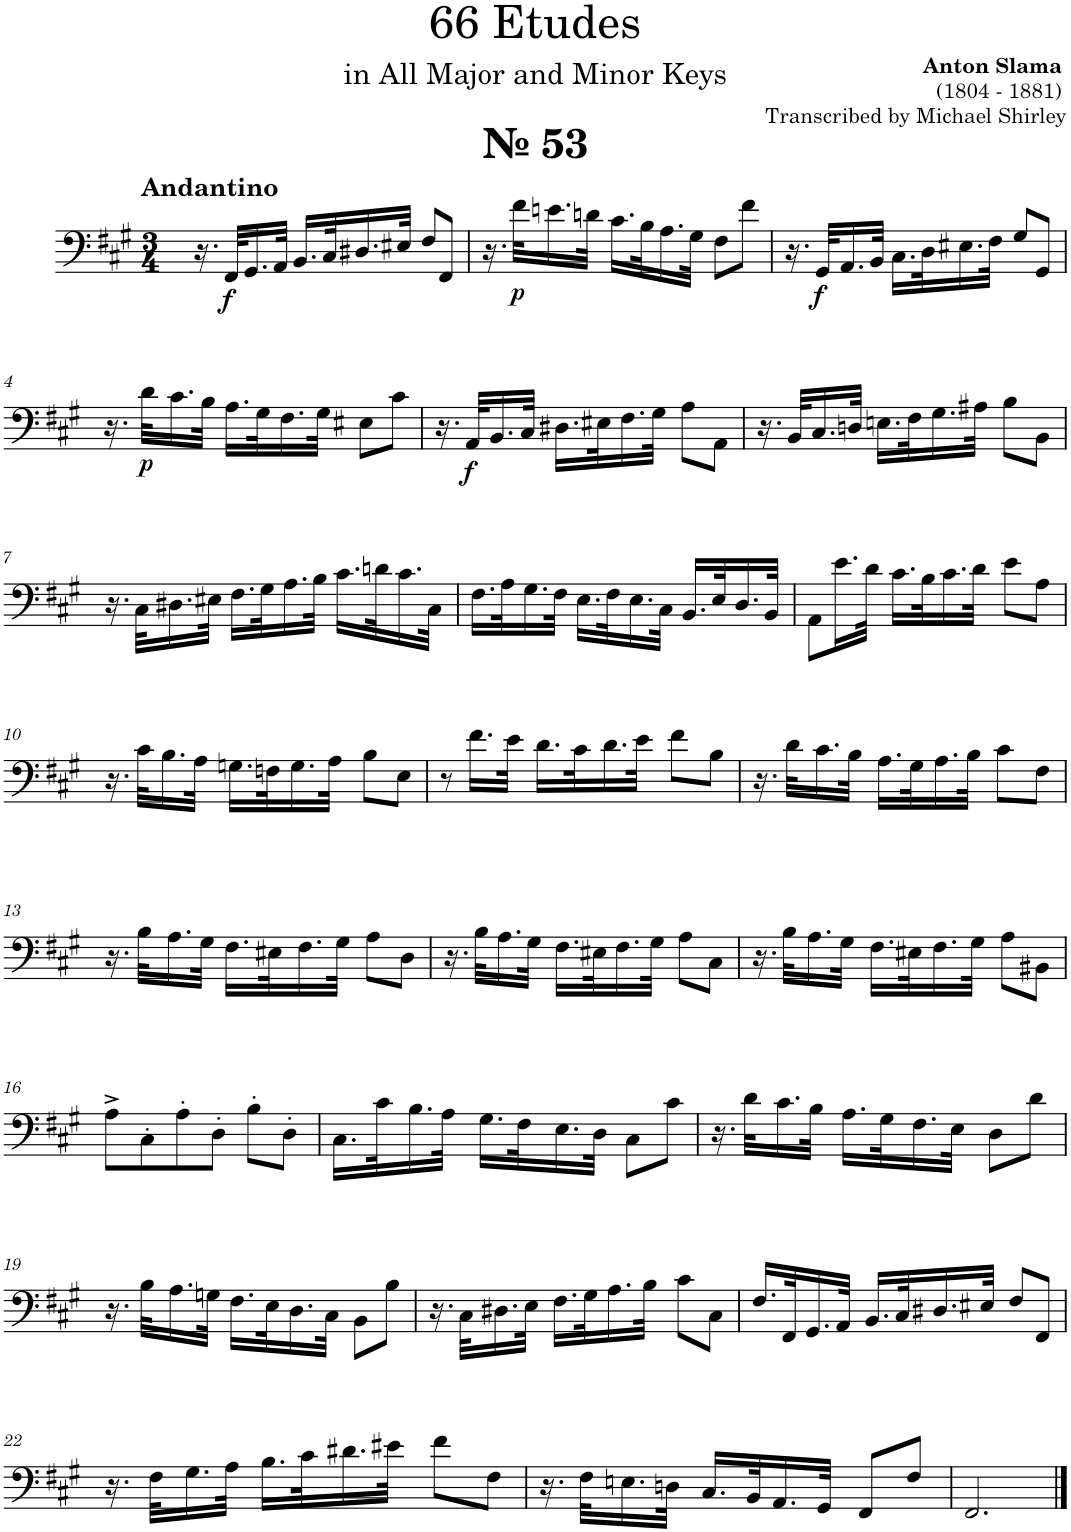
**kern	**dynam
*part1	*part1
*staff1	*staff1
*I"Trombone	*
*I'Tbn.	*
*clefF4	*
*k[f#c#g#]	*
*M3/4	*
=1	=1
!LO:TX:a:B:t=№ 53	!
!LO:TX:a:B:t=Andantino	!
16.r	.
!	!LO:DY:b
32FF#/KLL	f
16.GG#/	.
32AA/JJk	.
16.BB/LL	.
32C#/K	.
16.D#X/	.
32E#X/JJk	.
8F#/L	.
8FF#/J	.
=2	=2
16.r	.
!	!LO:DY:b
32f#\KLL	p
16.en\	.
32dn\JJk	.
16.c#\LL	.
32B\K	.
16.A\	.
32G#\JJk	.
8F#\L	.
8f#\J	.
=3	=3
16.r	.
!	!LO:DY:b
32GG#/KLL	f
16.AA/	.
32BB/JJk	.
16.C#\LL	.
32D\K	.
16.E#X\	.
32F#\JJk	.
8G#/L	.
8GG#/J	.
!!LO:LB:g=z
=4	=4
16.r	.
!	!LO:DY:b
32d\KLL	p
16.c#\	.
32B\JJk	.
16.A\LL	.
32G#\K	.
16.F#\	.
32G#\JJk	.
8E#X\L	.
8c#\J	.
=5	=5
16.r	.
!	!LO:DY:b
32AA/KLL	f
16.BB/	.
32C#/JJk	.
16.D#X\LL	.
32E#X\K	.
16.F#\	.
32G#\JJk	.
8A\L	.
8AA\J	.
=6	=6
16.r	.
32BB/KLL	.
16.C#/	.
32Dn/JJk	.
16.En\LL	.
32F#\K	.
16.G#\	.
32A#X\JJk	.
8B\L	.
8BB\J	.
!!LO:LB:g=z
=7	=7
16.r	.
32C#\KLL	.
16.D#X\	.
32E#X\JJk	.
16.F#\LL	.
32G#\K	.
16.A\	.
32B\JJk	.
16.c#\LL	.
32dn\K	.
16.c#\	.
32C#\JJk	.
=8	=8
16.F#\LL	.
32A\K	.
16.G#\	.
32F#\JJk	.
16.E\LL	.
32F#\K	.
16.E\	.
32C#\JJk	.
16.BB/LL	.
32E/K	.
16.D/	.
32BB/JJk	.
=9	=9
8AA\L	.
16.e\L	.
32d\JJk	.
16.c#\LL	.
32B\K	.
16.c#\	.
32d\JJk	.
8e\L	.
8A\J	.
!!LO:LB:g=z
=10	=10
16.r	.
32c#\KLL	.
16.B\	.
32A\JJk	.
16.Gn\LL	.
32Fn\K	.
16.G\	.
32A\JJk	.
8B\L	.
8E\J	.
=11	=11
8r	.
16.f#\LL	.
32e\JJk	.
16.d\LL	.
32c#\K	.
16.d\	.
32e\JJk	.
8f#\L	.
8B\J	.
=12	=12
16.r	.
32d\KLL	.
16.c#\	.
32B\JJk	.
16.A\LL	.
32G#\K	.
16.A\	.
32B\JJk	.
8c#\L	.
8F#\J	.
!!LO:LB:g=z
=13	=13
16.r	.
32B\KLL	.
16.A\	.
32G#\JJk	.
16.F#\LL	.
32E#X\K	.
16.F#\	.
32G#\JJk	.
8A\L	.
8D\J	.
=14	=14
16.r	.
32B\KLL	.
16.A\	.
32G#\JJk	.
16.F#\LL	.
32E#X\K	.
16.F#\	.
32G#\JJk	.
8A\L	.
8C#\J	.
=15	=15
16.r	.
32B\KLL	.
16.A\	.
32G#\JJk	.
16.F#\LL	.
32E#X\K	.
16.F#\	.
32G#\JJk	.
8A\L	.
8BB#X\J	.
!!LO:LB:g=z
=16	=16
8A^\L	.
8C#'\	.
8A'\	.
8D'\J	.
8B'\L	.
8D'\J	.
=17	=17
16.C#\LL	.
32c#\K	.
16.B\	.
32A\JJk	.
16.G#\LL	.
32F#\K	.
16.E\	.
32D\JJk	.
8C#\L	.
8c#\J	.
=18	=18
16.r	.
32d\KLL	.
16.c#\	.
32B\JJk	.
16.A\LL	.
32G#\K	.
16.F#\	.
32E\JJk	.
8D\L	.
8d\J	.
!!LO:LB:g=z
=19	=19
16.r	.
32B\KLL	.
16.A\	.
32Gn\JJk	.
16.F#\LL	.
32E\K	.
16.D\	.
32C#\JJk	.
8BB\L	.
8B\J	.
=20	=20
16.r	.
32C#\KLL	.
16.D#X\	.
32E\JJk	.
16.F#\LL	.
32G#\K	.
16.A\	.
32B\JJk	.
8c#\L	.
8C#\J	.
=21	=21
16.F#/LL	.
32FF#/K	.
16.GG#/	.
32AA/JJk	.
16.BB/LL	.
32C#/K	.
16.D#X/	.
32E#X/JJk	.
8F#/L	.
8FF#/J	.
!!LO:LB:g=z
=22	=22
16.r	.
32F#\KLL	.
16.G#\	.
32A\JJk	.
16.B\LL	.
32c#\K	.
16.d#X\	.
32e#X\JJk	.
8f#\L	.
8F#\J	.
=23	=23
16.r	.
32F#\KLL	.
16.En\	.
32Dn\JJk	.
16.C#/LL	.
32BB/K	.
16.AA/	.
32GG#/JJk	.
8FF#/L	.
8F#/J	.
=24	=24
2.FF#/	.
==	==
*-	*-
